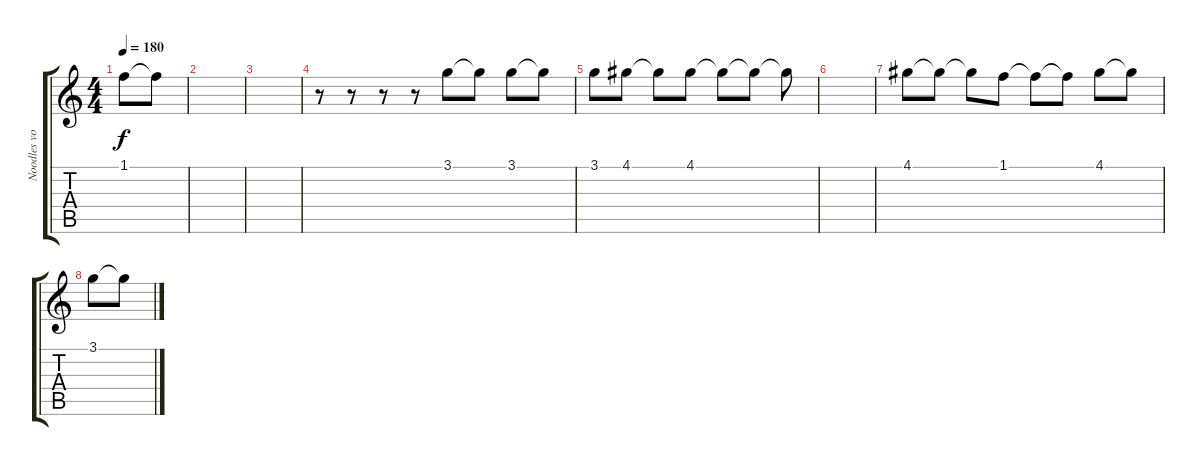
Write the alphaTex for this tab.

\track ("Noodles vocals" "Noodles vo") {instrument overdrivenguitar}
\staff {score tabs}
\tuning (E4 B3 G3 D3 A2 E2) {hide}
\ts (4 4)
\tempo 180
\clef g2
\ks c
1.1.8{dy f} 1.1{t}.8 |
|
|
r.8 r.8 r.8 r.8 3.1.8 3.1{t}.8 3.1.8 3.1{t}.8 |
3.1.8 4.1.8 4.1{t}.8 4.1.8 4.1{t}.8 4.1{t}.8 4.1{t}.8 |
|
4.1.8 4.1{t}.8 4.1{t}.8 1.1.8 1.1{t}.8 1.1{t}.8 4.1.8 4.1{t}.8 |
3.1.8 3.1{t}.8
